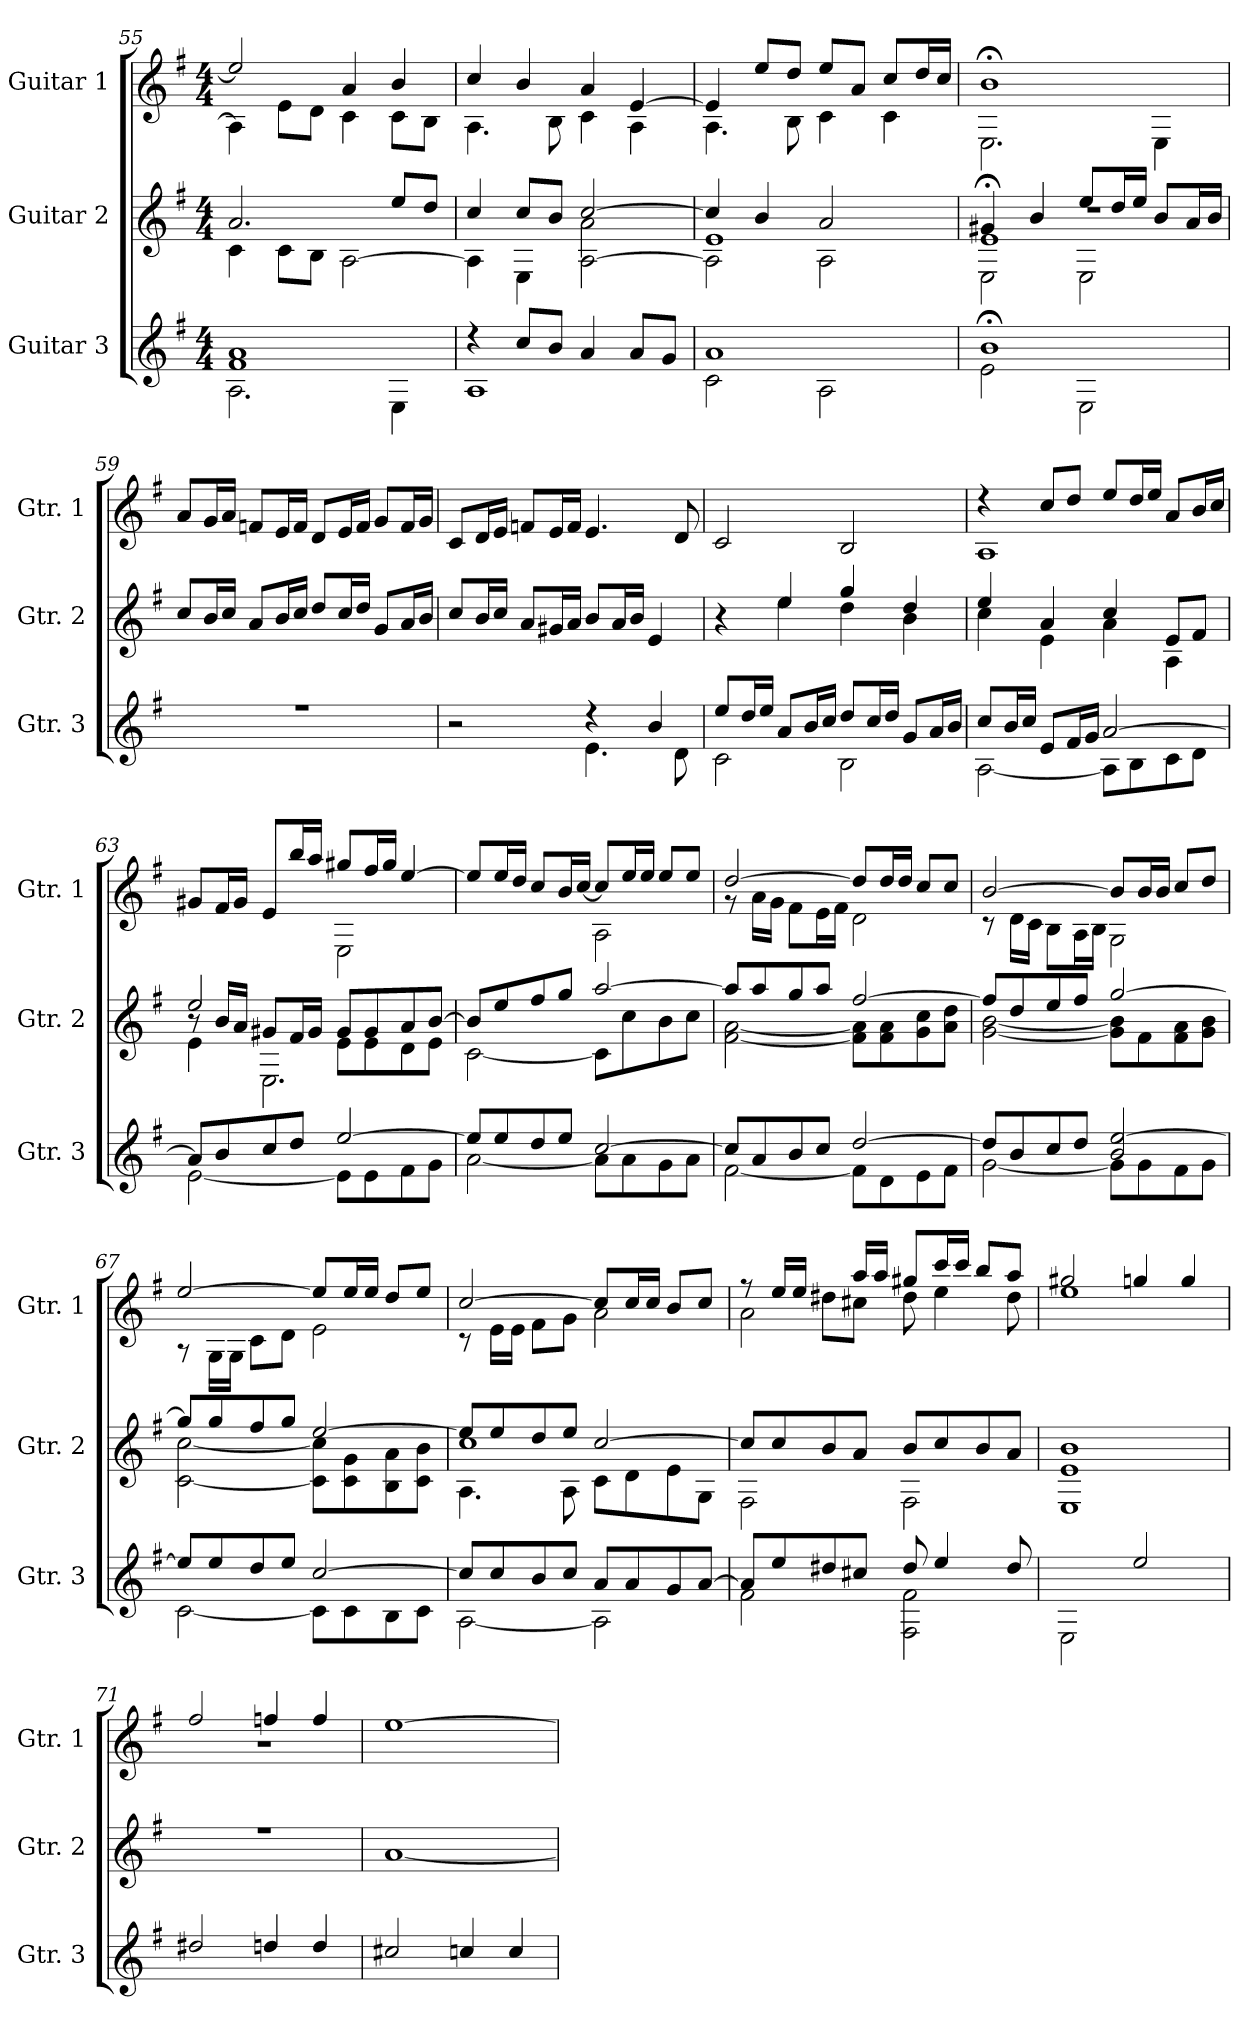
**kern	**kern	**kern
*part3	*part2	*part1
*staff3	*staff2	*staff1
*I"Guitar 3	*I"Guitar 2	*I"Guitar 1
*I'Gtr. 3	*I'Gtr. 2	*I'Gtr. 1
*clefG2	*clefG2	*clefG2
*ITrd7c12	*ITrd7c12	*ITrd7c12
*k[f#]	*k[f#]	*k[f#]
*e:	*e:	*e:
*M4/4	*M4/4	*M4/4
=55	=55	=55
*^	*^	*^
*	*	*	*^	*	*
1F#i 1Ai	2.AAi\	2.Ai/	2ryy	4Ci\	2ei/]	4AAi\]
.	.	.	.	8Ci\L	.	8Ei\L
.	.	.	.	8BBi\J	.	8Di\J
.	.	.	2ryy	[2AAi\	4Ai/	4Ci\
.	4EEi\	8ei/L	.	.	4Bi/	8Ci\L
.	.	8di/J	.	.	.	8BBi\J
!!LO:LB:g=z	!!
=56	=56	=56	=56	=56	=56	=56
4r	1AAi	4ci/	2ryy	4AAi\]	4ci/	4.AAi\
8ci/L	.	8ci/L	.	4EEi\	4Bi/	.
8Bi/J	.	8Bi/J	.	.	.	8BBi\
4Ai/	.	[2ci/	2Ai\	[2AAi\	4Ai/	4Ci\
8Ai/L	.	.	.	.	[4Ei/	4AAi\
8Gi/J	.	.	.	.	.	.
=57	=57	=57	=57	=57	=57	=57
*	*	*	*	*^	*	*
1Ai	2Ci\	4ci/]	1Ei	2AAi\]	1ryy	4Ei/]	4.AAi\
.	.	4Bi/	.	.	.	8ei/L	.
.	.	.	.	.	.	8di/J	8BBi\
.	2AAi\	2Ai/	.	2AAi\	.	8ei/L	4Ci\
.	.	.	.	.	.	8Ai/J	.
.	.	.	.	.	.	8ci/L	4Ci\
.	.	.	.	.	.	16di/L	.
.	.	.	.	.	.	16ci/JJ	.
=58	=58	=58	=58	=58	=58	=58	=58
1B;i	2Ei\	4G#X;i/	1r	1Ei	2EEi\	1B;i	2.EEi\
.	.	4Bi/	.	.	.	.	.
.	2EEi\	8ei/L	.	.	2EEi\	.	.
.	.	16di/L	.	.	.	.	.
.	.	16ei/JJ	.	.	.	.	.
.	.	8Bi/L	.	.	.	.	4EEi\
.	.	16Ai/L	.	.	.	.	.
.	.	16Bi/JJ	.	.	.	.	.
*	*	*v	*v	*v	*v	*	*
*	*	*	*v	*v
=59	=59	=59	=59
1r	1ryy	8ci/L	8Ai/L
.	.	16Bi/L	16Gi/L
.	.	16ci/JJ	16Ai/JJ
.	.	8Ai/L	8Fni/L
.	.	16Bi/L	16Ei/L
.	.	16ci/JJ	16Fi/JJ
.	.	8di/L	8Di/L
.	.	16ci/L	16Ei/L
.	.	16di/JJ	16Fi/JJ
.	.	8Gi/L	8Gi/L
.	.	16Ai/L	16Fi/L
.	.	16Bi/JJ	16Gi/JJ
=60	=60	=60	=60
2r	2ryy	8ci/L	8Ci/L
.	.	16Bi/L	16Di/L
.	.	16ci/JJ	16Ei/JJ
.	.	8Ai/L	8Fni/L
.	.	16G#Xi/L	16Ei/L
.	.	16Ai/JJ	16Fi/JJ
4r	4.Ei\	8Bi/L	4.Ei/
.	.	16Ai/L	.
.	.	16Bi/JJ	.
4Bi/	.	4Ei/	.
.	8Di\	.	8Di/
!!LO:PB:g=z
=61	=61	=61	=61
*	*	*^	*
8ei/L	2Ci\	4r	4ryy	2Ci/
16di/L	.	.	.	.
16ei/JJ	.	.	.	.
8Ai/L	.	4ei/	4ei\	.
16Bi/L	.	.	.	.
16ci/JJ	.	.	.	.
8di/L	2BBi\	4gi/	4di\	2BBi/
16ci/L	.	.	.	.
16di/JJ	.	.	.	.
8Gi/L	.	4di/	4Bi\	.
16Ai/L	.	.	.	.
16Bi/JJ	.	.	.	.
=62	=62	=62	=62	=62
*	*	*	*	*^
8ci/L	[2AAi\	4ei/	4ci\	4r	1AAi
16Bi/L	.	.	.	.	.
16ci/JJ	.	.	.	.	.
8Ei/L	.	4Ai/	4Ei\	8ci/L	.
16F#i/L	.	.	.	8di/J	.
16Gi/JJ	.	.	.	.	.
[2Ai/	8AAi\L]	4ci/	4Ai\	8ei/L	.
.	8BBi\	.	.	16di/L	.
.	.	.	.	16ei/JJ	.
.	8Ci\	8Ei/L	4AAi\	8Ai/L	.
.	8Di\J	8F#i/J	.	16Bi/L	.
.	.	.	.	16ci/JJ	.
=63	=63	=63	=63	=63	=63
*	*	*	*^	*	*
8Ai/L]	[2Ei\	2ei/	8r	4Ei\	8G#Xi/L	8ryy
8Bi/	.	.	16Bi/LL	.	16F#i/L	4.ryy
.	.	.	16Ai/JJ	.	16G#i/JJ	.
8ci/	.	.	8G#Xi/L	2.EEi\	8Ei/L	.
8di/J	.	.	16F#i/L	.	16bi/L	.
.	.	.	16G#i/JJ	.	16ai/JJ	.
[2ei/	8Ei\L]	8G#i/L	8Ei\L	.	8g#Xi/L	2EEi\
.	8Ei\	8G#i/	8Ei\	.	16f#i/L	.
.	.	.	.	.	16g#i/JJ	.
.	8F#i\	8Ai/	8Di\	.	[4ei/	.
.	8Gi\J	[8Bi/J	8Ei\J	.	.	.
=64	=64	=64	=64	=64	=64	=64
*	*	*	*	*	*	*^
8ei/L]	[2Ai\	8Bi/L]	[2Ci\	2.ryy	8ei/L]	8ryy	2ryy
8ei/	.	8ei/	.	.	16ei/L	8ryy	.
.	.	.	.	.	16di/JJ	.	.
8di/	.	8f#i/	.	.	8ci/L	4ryy	.
8ei/J	.	8gi/J	.	.	16Bi/L	.	.
.	.	.	.	.	[16ci/JJ	.	.
[2ci/	8Ai\L]	[2ai/	8Ci\L]	.	8ci/L]	2AAi\	2ryy
.	8Ai\	.	8ci\	.	16ei/L	.	.
.	.	.	.	.	16ei/JJ	.	.
.	8Gi\	.	8Bi\	4ryy	8ei/L	.	.
.	8Ai\J	.	8ci\J	.	8ei/J	.	.
*	*	*	*v	*v	*	*	*
*	*	*	*	*	*v	*v
!!LO:LB:g=z
=65	=65	=65	=65	=65	=65
8ci/L]	[2F#i\	8ai/L]	[2F#i\ [2Ai	[2di/	8r
8Ai/	.	8ai/	.	.	16Ai\LL
.	.	.	.	.	16Gi\JJ
8Bi/	.	8gi/	.	.	8F#i\L
8ci/J	.	8ai/J	.	.	16Ei\L
.	.	.	.	.	16F#i\JJ
[2di/	8F#i\L]	[2f#i/	8F#i\] 8Ai]L	8di/L]	2Di\
.	8Di\	.	8F#i\ 8Ai	16di/L	.
.	.	.	.	16di/JJ	.
.	8Ei\	.	8Gi\ 8ci	8ci/L	.
.	8F#i\J	.	8Ai\ 8diJ	8ci/J	.
=66	=66	=66	=66	=66	=66
8di/L]	[2Gi\	8f#i/L]	[2Gi\ [2Bi	[2Bi/	8r
8Bi/	.	8di/	.	.	16Di\LL
.	.	.	.	.	16Ci\JJ
8ci/	.	8ei/	.	.	8BBi\L
8di/J	.	8f#i/J	.	.	16AAi\L
.	.	.	.	.	16BBi\JJ
2Bi/ [2ei	8Gi\L]	[2gi/	8Gi\] 8Bi]L	8Bi/L]	2GGi\
.	8Gi\	.	8F#i\	16Bi/L	.
.	.	.	.	16Bi/JJ	.
.	8F#i\	.	8F#i\ 8Ai	8ci/L	.
.	8Gi\J	.	8Gi\ 8BiJ	8di/J	.
=67	=67	=67	=67	=67	=67
8ei/L]	[2Ci\	8gi/L]	[2Ci\ [2ci	[2ei/	8r
8ei/	.	8gi/	.	.	16GGi\LL
.	.	.	.	.	16GGi\JJ
8di/	.	8f#i/	.	.	8Ci\L
8ei/J	.	8gi/J	.	.	8Di\J
[2ci/	8Ci\L]	[2ei/	8Ci\] 8ci]L	8ei/L]	2Ei\
.	8Ci\	.	8Ci\ 8Gi	16ei/L	.
.	.	.	.	16ei/JJ	.
.	8BBi\	.	8BBi\ 8Ai	8di/L	.
.	8Ci\J	.	8Ci\ 8BiJ	8ei/J	.
=68	=68	=68	=68	=68	=68
*	*	*	*^	*	*
8ci/L]	[2AAi\	8ei/L]	1ci	4.AAi\	[2ci/	8r
8ci/	.	8ei/	.	.	.	16Ei\LL
.	.	.	.	.	.	16Ei\JJ
8Bi/	.	8di/	.	.	.	8F#i\L
8ci/J	.	8ei/J	.	8AAi\	.	8Gi\J
8Ai/L	2AAi\]	[2ci/	.	8Ci\L	8ci/L]	2Ai\
8Ai/	.	.	.	8Di\	16ci/L	.
.	.	.	.	.	16ci/JJ	.
8Gi/	.	.	.	8Ei\	8Bi/L	.
[8Ai/J	.	.	.	8GGi\J	8ci/J	.
!!LO:LB:g=z
=69	=69	=69	=69	=69	=69	=69
*	*	*	*	*	*	*^
8Ai/L]	2F#i\	8ci/L]	2ryy	2FF#i\	4.ryy	8r	2Ai\
8ei/	.	8ci/	.	.	.	16ei/LL	.
.	.	.	.	.	.	16ei/JJ	.
8d#Xi/	.	8Bi/	.	.	.	8d#Xi\L	.
8c#Xi/J	.	8Ai/J	.	.	16ai/LL	8c#Xi\J	.
.	.	.	.	.	16ai/JJ	.	.
8d#i/	2FF#i\ 2F#i	8Bi/L	2ryy	2FF#i\	8g#Xi/L	8d#i\	2ryy
4ei/	.	8ci/	.	.	16cci/L	4ei\	.
.	.	.	.	.	16cci/JJ	.	.
.	.	8Bi/	.	.	8bi/L	.	.
8d#i/	.	8Ai/J	.	.	8ai/J	8d#i\	.
*v	*v	*	*	*	*	*v	*v
*	*	*v	*v	*	*
=70	=70	=70	=70	=70
2EEi\	1Ei 1Bi	1EEi	2g#Xi/	1ei
2ei/	.	.	4gni/	.
.	.	.	4gi/	.
=71	=71	=71	=71	=71
2d#Xi/	1r	1ryy	2f#i/	1r
4dni/	.	.	4fni/	.
4di/	.	.	4fi/	.
*	*v	*v	*	*
=72	=72	=72	=72
*^	*	*	*
2c#Xi/	1ryy	[1Ai	[1ei	1ryy
4cni/	.	.	.	.
4ci/	.	.	.	.
*v	*v	*	*v	*v
=	=	=
*-	*-	*-
